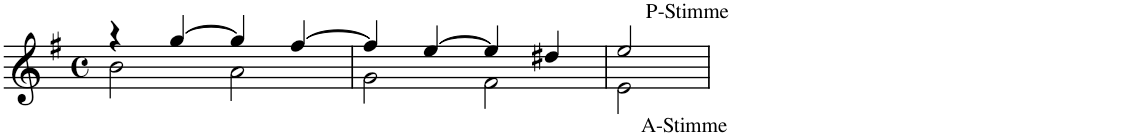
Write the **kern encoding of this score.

**kern
*part1
*staff1
*I"Klavier
*clefG2
*k[f#]
*M4/4
*met(c)
=1
*^
4r	2b\
[4gg/	.
4gg/]	2a\
[4ff#/	.
=2	=2
4ff#/]	2g\
[4ee/	.
4ee/]	2f#\
4dd#X/	.
=3	=3
!LO:TX:a:t=P-Stimme	!
!LO:TX:b:t=A-Stimme	!
2ee/	2e\
*v	*v
=
*-
